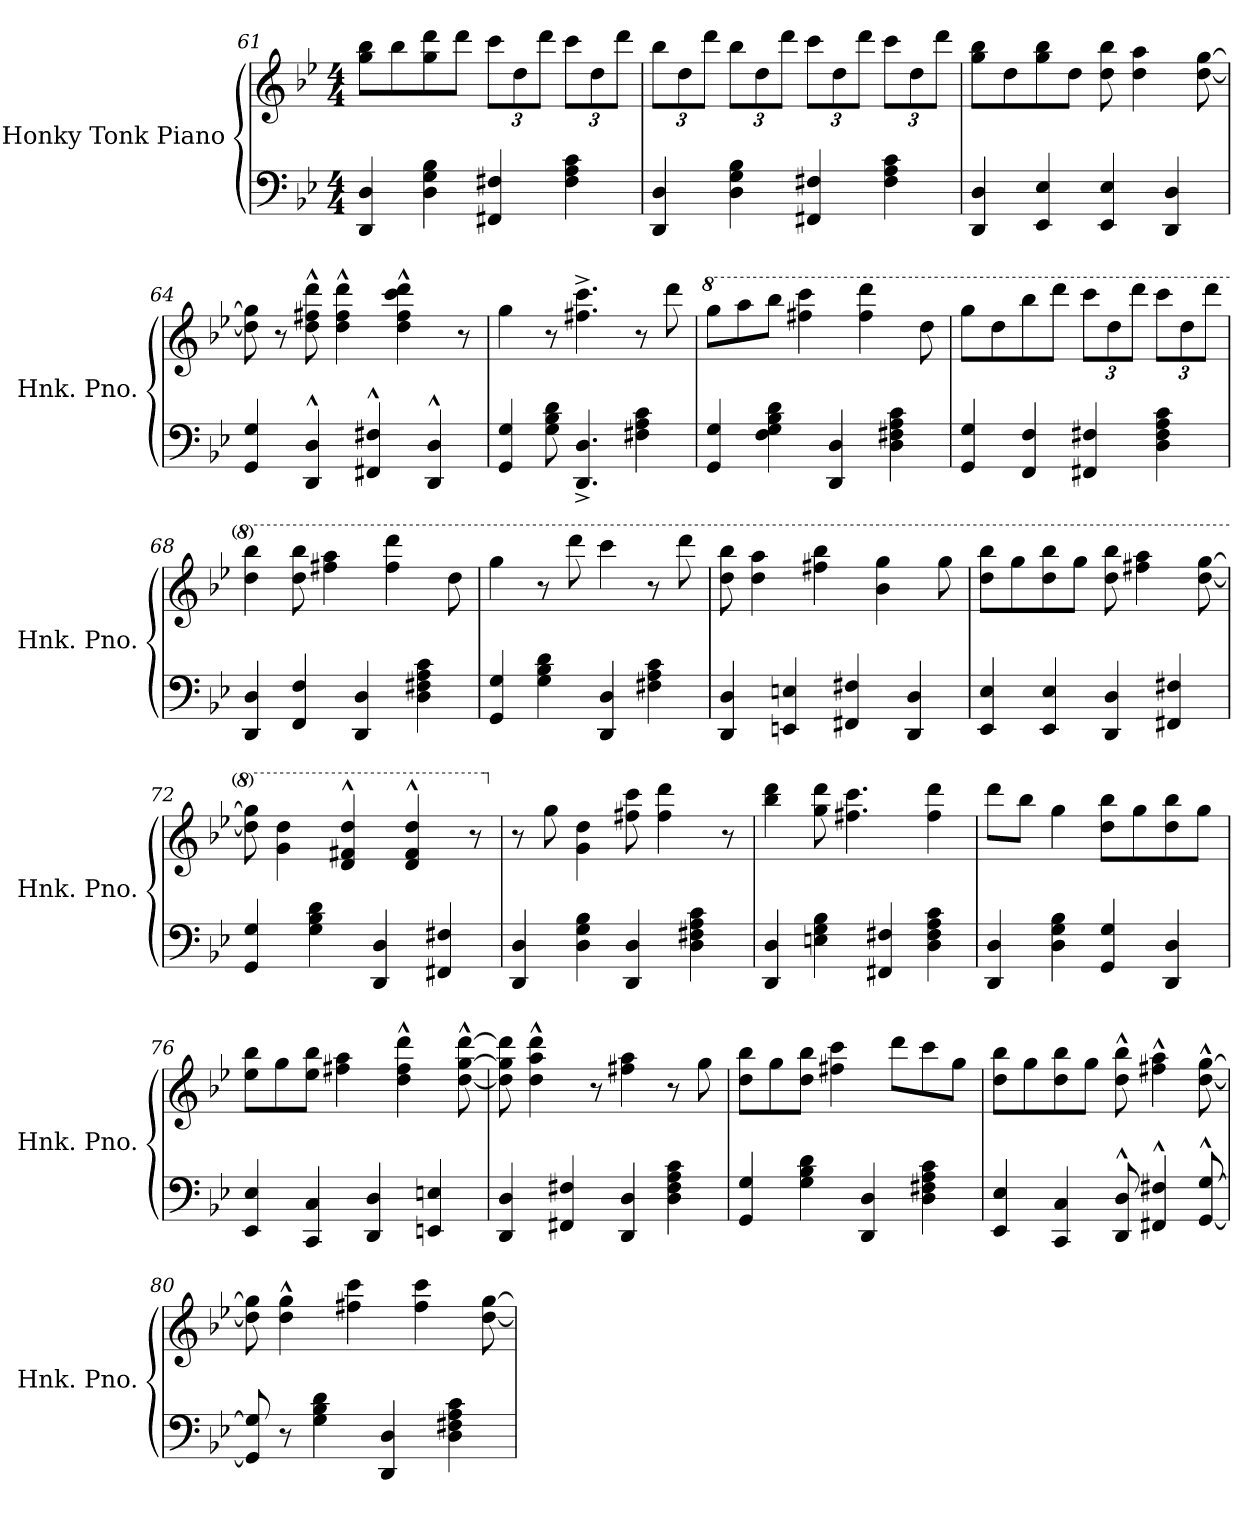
**kern	**kern
*part1	*part1
*staff2	*staff1
*I"Honky Tonk Piano	*
*I'Hnk. Pno.	*
*clefF4	*clefG2
*k[b-e-]	*k[b-e-]
*M4/4	*M4/4
=61	=61
4DD/ 4D/	8gg\ 8bb-\L
.	8bb-\
4D\ 4G\ 4B-\	8gg\ 8ddd\
.	8ddd\J
*	*Xbrackettup
4FF#X/ 4F#X/	12ccc\L
.	12dd\
.	12ddd\J
4F#\ 4A\ 4c\	12ccc\L
.	12dd\
.	12ddd\J
!!LO:LB:g=z
=62	=62
4DD/ 4D/	12bb-\L
.	12dd\
.	12ddd\J
4D\ 4G\ 4B-\	12bb-\L
.	12dd\
.	12ddd\J
4FF#X/ 4F#X/	12ccc\L
.	12dd\
.	12ddd\J
4F#\ 4A\ 4c\	12ccc\L
.	12dd\
.	12ddd\J
=63	=63
4DD/ 4D/	8gg\ 8bb-\L
.	8dd\
4EE-/ 4E-/	8gg\ 8bb-\
.	8dd\J
4EE-/ 4E-/	8dd\ 8bb-\
.	4dd\ 4aa\
4DD/ 4D/	.
.	[8dd\ [8gg\
=64	=64
4GG/ 4G/	8dd\] 8gg\]
.	8r
4DD/^^ 4D/^^	8dd\^^ 8ff#X\^^ 8ddd\^^
.	4dd\^^ 4ff#\^^ 4ddd\^^
4FF#X/^^ 4F#X/^^	.
.	4dd\^^ 4ff#\^^ 4ccc\^^ 4ddd\^^
4DD/^^ 4D/^^	.
.	8r
=65	=65
4GG/ 4G/	4gg\
8G\ 8B-\ 8d\	8r
4.DD/^ 4.D/^	4.ff#X\^ 4.ccc\^
4F#X\ 4A\ 4c\	8r
.	8ddd\
!!LO:LB:g=z
=66	=66
*	*8va
4GG/ 4G/	8ggg\L
.	8aaa\
4F\ 4G\ 4B-\ 4d\	8bbb-\J
.	4fff#X\ 4cccc\
4DD/ 4D/	.
.	4fff#\ 4dddd\
4D\ 4F#X\ 4A\ 4c\	.
.	8ddd\
=67	=67
4GG/ 4G/	8ggg\L
.	8ddd\
4FF/ 4F/	8bbb-\
.	8dddd\J
4FF#X/ 4F#X/	12cccc\L
.	12ddd\
.	12dddd\J
4D\ 4F#\ 4A\ 4c\	12cccc\L
.	12ddd\
.	12dddd\J
=68	=68
4DD/ 4D/	4ddd\ 4bbb-\
4FF/ 4F/	8ddd\ 8bbb-\
.	4fff#X\ 4aaa\
4DD/ 4D/	.
.	4fff#\ 4dddd\
4D\ 4F#X\ 4A\ 4c\	.
.	8ddd\
=69	=69
4GG/ 4G/	4ggg\
4G\ 4B-\ 4d\	8r
.	8dddd\
4DD/ 4D/	4cccc\
4F#X\ 4A\ 4c\	8r
.	8dddd\
=70	=70
4DD/ 4D/	8ddd\ 8bbb-\
.	4ddd\ 4aaa\
4EEn/ 4En/	.
.	4fff#X\ 4bbb-\
4FF#X/ 4F#X/	.
.	4bb-\ 4ggg\
4DD/ 4D/	.
.	8ggg\
!!LO:PB:g=z
=71	=71
4EE-/ 4E-/	8ddd\ 8bbb-\L
.	8ggg\
4EE-/ 4E-/	8ddd\ 8bbb-\
.	8ggg\J
4DD/ 4D/	8ddd\ 8bbb-\
.	4fff#X\ 4aaa\
4FF#X/ 4F#X/	.
.	[8ddd\ [8ggg\
=72	=72
4GG/ 4G/	8ddd\] 8ggg\]
.	4gg\ 4ddd\
4G\ 4B-\ 4d\	.
.	4dd/^^ 4ff#X/^^ 4ddd/^^
4DD/ 4D/	.
.	4dd/^^ 4ff#/^^ 4ddd/^^
4FF#X/ 4F#X/	.
.	8r
=73	=73
*	*X8va
4DD/ 4D/	8r
.	8gg\
4D\ 4G\ 4B-\	4g\ 4dd\
4DD/ 4D/	8ff#X\ 8ccc\
.	4ff#\ 4ddd\
4D\ 4F#X\ 4A\ 4c\	.
.	8r
=74	=74
4DD/ 4D/	4bb-\ 4ddd\
4En\ 4G\ 4B-\	8gg\ 8ddd\
.	4.ff#X\ 4.ccc\
4FF#X/ 4F#X/	.
4D\ 4F#\ 4A\ 4c\	4ff#\ 4ddd\
=75	=75
4DD/ 4D/	8ddd\L
.	8bb-\J
4D\ 4G\ 4B-\	4gg\
4GG/ 4G/	8dd\ 8bb-\L
.	8gg\
4DD/ 4D/	8dd\ 8bb-\
.	8gg\J
!!LO:LB:g=z
=76	=76
4EE-/ 4E-/	8ee-\ 8bb-\L
.	8gg\
4CC/ 4C/	8ee-\ 8bb-\J
.	4ff#X\ 4aa\
4DD/ 4D/	.
.	4dd\^^ 4ff#\^^ 4ddd\^^
4EEn/ 4En/	.
.	[8dd\^^ [8gg\^^ [8ddd\^^
=77	=77
4DD/ 4D/	8dd\] 8gg\] 8ddd\]
.	4dd\^^ 4aa\^^ 4ddd\^^
4FF#X/ 4F#X/	.
.	8r
4DD/ 4D/	4ff#X\ 4aa\
4D\ 4F#\ 4A\ 4c\	8r
.	8gg\
=78	=78
4GG/ 4G/	8dd\ 8bb-\L
.	8gg\
4G\ 4B-\ 4d\	8dd\ 8bb-\J
.	4ff#X\ 4ccc\
4DD/ 4D/	.
.	8ddd\L
4D\ 4F#X\ 4A\ 4c\	8ccc\
.	8gg\J
=79	=79
4EE-/ 4E-/	8dd\ 8bb-\L
.	8gg\
4CC/ 4C/	8dd\ 8bb-\
.	8gg\J
8DD/^^ 8D/^^	8dd\^^ 8bb-\^^
4FF#X/^^ 4F#X/^^	4ff#X\^^ 4aa\^^
[8GG/^^ [8G/^^	[8dd\^^ [8gg\^^
=80	=80
8GG/] 8G/]	8dd\] 8gg\]
8r	4dd\^^ 4gg\^^
4G\ 4B-\ 4d\	.
.	4ff#X\ 4ccc\
4DD/ 4D/	.
.	4ff#\ 4ccc\
4D\ 4F#X\ 4A\ 4c\	.
.	[8dd\ [8gg\
=	=
*-	*-
